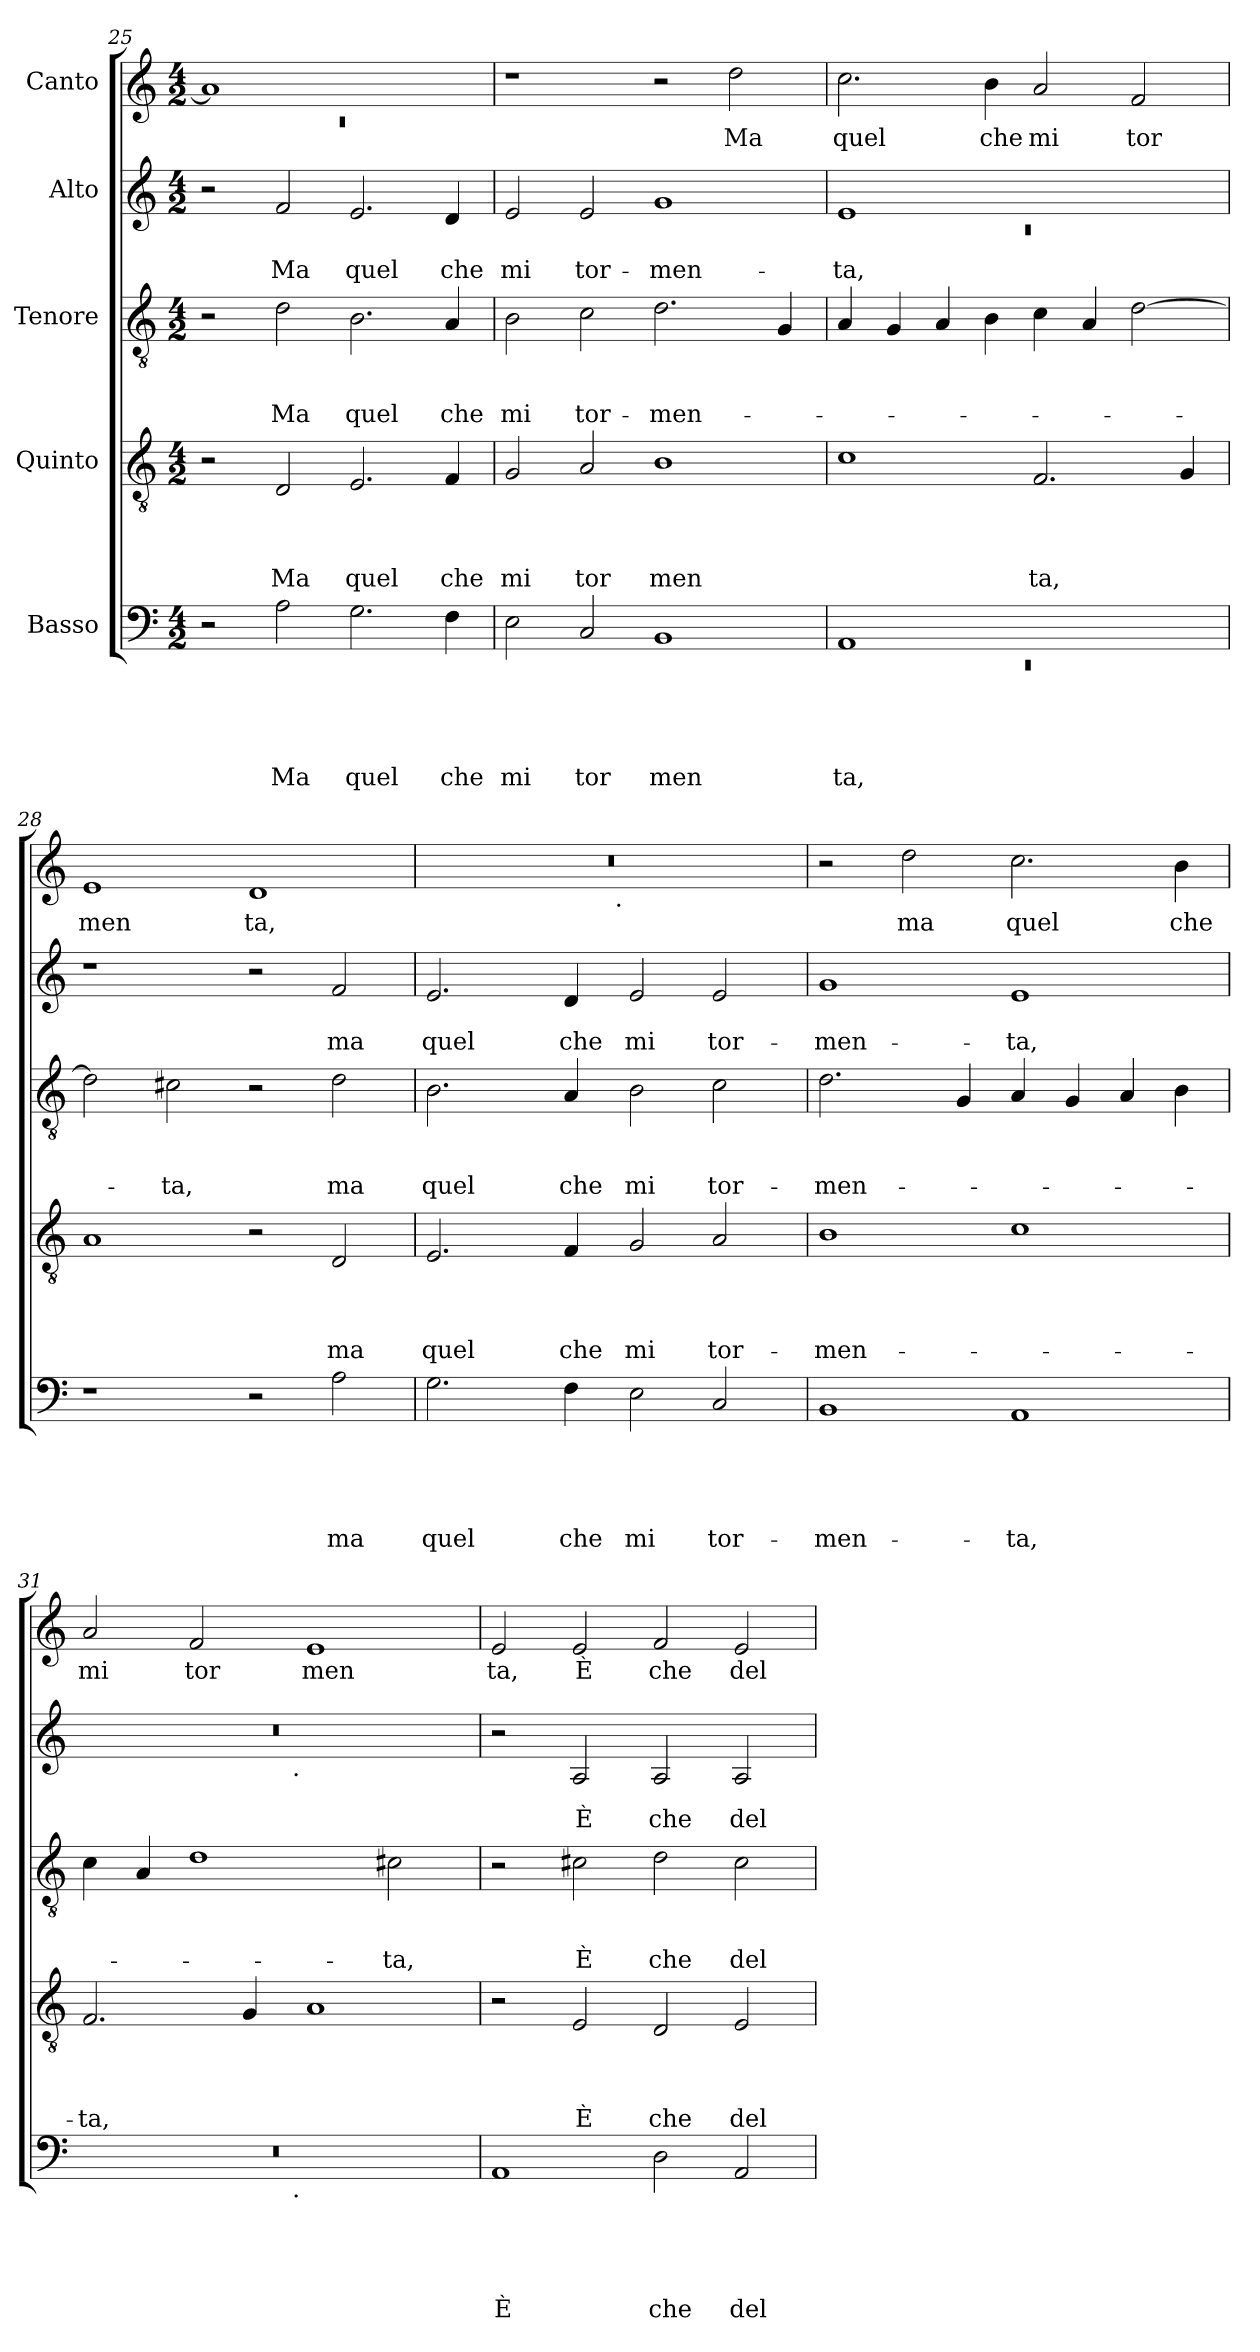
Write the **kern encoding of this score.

**kern	**text	**text	**text	**text	**text	**kern	**text	**text	**text	**text	**kern	**text	**text	**text	**kern	**text	**text	**kern	**text
*part5	*part5	*part5	*part5	*part5	*part5	*part4	*part4	*part4	*part4	*part4	*part3	*part3	*part3	*part3	*part2	*part2	*part2	*part1	*part1
*staff5	*staff5	*staff5	*staff5	*staff5	*staff5	*staff4	*staff4	*staff4	*staff4	*staff4	*staff3	*staff3	*staff3	*staff3	*staff2	*staff2	*staff2	*staff1	*staff1
*I"Basso	*	*	*	*	*	*I"Quinto	*	*	*	*	*I"Tenore	*	*	*	*I"Alto	*	*	*I"Canto	*
*clefF4	*	*	*	*	*	*clefGv2	*	*	*	*	*clefGv2	*	*	*	*clefG2	*	*	*clefG2	*
*k[]	*	*	*	*	*	*k[]	*	*	*	*	*k[]	*	*	*	*k[]	*	*	*k[]	*
*C:	*	*	*	*	*	*C:	*	*	*	*	*C:	*	*	*	*C:	*	*	*C:	*
*M4/2	*	*	*	*	*	*M4/2	*	*	*	*	*M4/2	*	*	*	*M4/2	*	*	*M4/2	*
=25	=25	=25	=25	=25	=25	=25	=25	=25	=25	=25	=25	=25	=25	=25	=25	=25	=25	=25	=25
*	*	*	*	*	*	*	*	*	*	*	*	*	*	*	*	*	*	*^	*
!	!	!	!	!	!	!	!	!	!	!	!	!	!	!	!	!	!	!	!LO:N:vis=1	!
2r	.	.	.	.	.	2r	.	.	.	.	2r	.	.	.	2r	.	.	1a]	0rc	.
!	!	!	!	!	!LO:LY:b	!	!	!	!	!LO:LY:b	!	!	!	!LO:LY:b	!	!	!LO:LY:b	!	!	!
2A\	.	.	.	.	Ma	2D/	.	.	.	Ma	2d\	.	.	Ma	2f/	.	Ma	.	.	.
!	!	!	!	!	!LO:LY:b	!	!	!	!	!LO:LY:b	!	!	!	!LO:LY:b	!	!	!LO:LY:b	!	!	!
2.G\	.	.	.	.	quel	2.E/	.	.	.	quel	2.B\	.	.	quel	2.e/	.	quel	1ryy	.	.
!	!	!	!	!	!LO:LY:b	!	!	!	!	!LO:LY:b	!	!	!	!LO:LY:b	!	!	!LO:LY:b	!	!	!
4F\	.	.	.	.	che	4F/	.	.	.	che	4A/	.	.	che	4d/	.	che	.	.	.
*	*	*	*	*	*	*	*	*	*	*	*	*	*	*	*	*	*	*v	*v	*
=26	=26	=26	=26	=26	=26	=26	=26	=26	=26	=26	=26	=26	=26	=26	=26	=26	=26	=26	=26
!	!	!	!	!	!LO:LY:b	!	!	!	!	!LO:LY:b	!	!	!	!LO:LY:b	!	!	!LO:LY:b	!	!
2E\	.	.	.	.	mi	2G/	.	.	.	mi	2B\	.	.	mi	2e/	.	mi	1r	.
!	!	!	!	!	!LO:LY:b	!	!	!	!	!LO:LY:b	!	!	!	!LO:LY:b	!	!	!LO:LY:b	!	!
2C/	.	.	.	.	tor	2A/	.	.	.	tor	2c\	.	.	tor-	2e/	.	tor-	.	.
!	!	!	!	!	!LO:LY:b	!	!	!	!	!LO:LY:b	!	!	!	!LO:LY:b	!	!	!LO:LY:b	!	!
1BB	.	.	.	.	men	1B	.	.	.	men	2.d\	.	.	-men-	1g	.	-men-	2r	.
!	!	!	!	!	!	!	!	!	!	!	!	!	!	!	!	!	!	!	!LO:LY:b
.	.	.	.	.	.	.	.	.	.	.	.	.	.	.	.	.	.	2dd\	Ma
.	.	.	.	.	.	.	.	.	.	.	4G/	.	.	.	.	.	.	.	.
!!LO:LB:g=z
=27	=27	=27	=27	=27	=27	=27	=27	=27	=27	=27	=27	=27	=27	=27	=27	=27	=27	=27	=27
*^	*	*	*	*	*	*	*	*	*	*	*	*	*	*	*^	*	*	*	*
!	!LO:N:vis=1	!	!	!	!	!LO:LY:b	!	!	!	!	!	!	!	!	!	!	!LO:N:vis=1	!	!LO:LY:b	!	!LO:LY:b
1AA	0rEE	.	.	.	.	ta,	1c	.	.	.	.	4A/	.	.	.	1e	0rc	.	-ta,	2.cc\	quel
.	.	.	.	.	.	.	.	.	.	.	.	4G/	.	.	.	.	.	.	.	.	.
.	.	.	.	.	.	.	.	.	.	.	.	4A/	.	.	.	.	.	.	.	.	.
!	!	!	!	!	!	!	!	!	!	!	!	!	!	!	!	!	!	!	!	!	!LO:LY:b
.	.	.	.	.	.	.	.	.	.	.	.	4B\	.	.	.	.	.	.	.	4b\	che
!	!	!	!	!	!	!	!	!	!	!	!LO:LY:b	!	!	!	!	!	!	!	!	!	!LO:LY:b
1ryy	.	.	.	.	.	.	2.F/	.	.	.	ta,	4c\	.	.	.	1ryy	.	.	.	2a/	mi
.	.	.	.	.	.	.	.	.	.	.	.	4A/	.	.	.	.	.	.	.	.	.
!	!	!	!	!	!	!	!	!	!	!	!	!	!	!	!	!	!	!	!	!	!LO:LY:b
.	.	.	.	.	.	.	.	.	.	.	.	[>2d\	.	.	.	.	.	.	.	2f/	tor
.	.	.	.	.	.	.	4G/	.	.	.	.	.	.	.	.	.	.	.	.	.	.
*v	*v	*	*	*	*	*	*	*	*	*	*	*	*	*	*	*v	*v	*	*	*	*
=28	=28	=28	=28	=28	=28	=28	=28	=28	=28	=28	=28	=28	=28	=28	=28	=28	=28	=28	=28
!	!	!	!	!	!	!	!	!	!	!	!	!	!	!	!	!	!	!	!LO:LY:b
1r	.	.	.	.	.	1A	.	.	.	.	2d\]	.	.	.	1r	.	.	1e	men
!	!	!	!	!	!	!	!	!	!	!	!	!	!	!LO:LY:b	!	!	!	!	!
.	.	.	.	.	.	.	.	.	.	.	2c#X\	.	.	-ta,	.	.	.	.	.
!	!	!	!	!	!	!	!	!	!	!	!	!	!	!	!	!	!	!	!LO:LY:b
2r	.	.	.	.	.	2r	.	.	.	.	2r	.	.	.	2r	.	.	1d	ta,
!	!	!	!	!	!LO:LY:b	!	!	!	!	!LO:LY:b	!	!	!	!LO:LY:b	!	!	!LO:LY:b	!	!
2A\	.	.	.	.	ma	2D/	.	.	.	ma	2d\	.	.	ma	2f/	.	ma	.	.
=29	=29	=29	=29	=29	=29	=29	=29	=29	=29	=29	=29	=29	=29	=29	=29	=29	=29	=29	=29
!	!	!	!	!	!LO:LY:b	!	!	!	!	!LO:LY:b	!	!	!	!LO:LY:b	!	!	!LO:LY:b	!	!
*	*	*	*	*	*	*	*	*	*	*	*	*	*	*	*	*	*	*^	*
2.G\	.	.	.	.	quel	2.E/	.	.	.	quel	2.B\	.	.	quel	2.e/	.	quel	0r	2ryy	.
.	.	.	.	.	.	.	.	.	.	.	.	.	.	.	.	.	.	.	4...ryy	.
!	!	!	!	!	!LO:LY:b	!	!	!	!	!LO:LY:b	!	!	!	!LO:LY:b	!	!	!LO:LY:b	!	!	!
4F\	.	.	.	.	che	4F/	.	.	.	che	4A/	.	.	che	4d/	.	che	.	.	.
!	!	!	!	!	!	!	!	!	!	!	!	!	!	!	!	!	!	!	!LO:TX:b:t=.	!
.	.	.	.	.	.	.	.	.	.	.	.	.	.	.	.	.	.	.	1ryy	.
!	!	!	!	!	!LO:LY:b	!	!	!	!	!LO:LY:b	!	!	!	!LO:LY:b	!	!	!LO:LY:b	!	!	!
2E\	.	.	.	.	mi	2G/	.	.	.	mi	2B\	.	.	mi	2e/	.	mi	.	.	.
!	!	!	!	!	!LO:LY:b	!	!	!	!	!LO:LY:b	!	!	!	!LO:LY:b	!	!	!LO:LY:b	!	!	!
2C/	.	.	.	.	tor-	2A/	.	.	.	tor-	2c\	.	.	tor-	2e/	.	tor-	.	.	.
.	.	.	.	.	.	.	.	.	.	.	.	.	.	.	.	.	.	.	32ryy	.
=30	=30	=30	=30	=30	=30	=30	=30	=30	=30	=30	=30	=30	=30	=30	=30	=30	=30	=30	=30	=30
!	!	!	!	!	!LO:LY:b	!	!	!	!	!LO:LY:b	!	!	!	!LO:LY:b	!	!	!LO:LY:b	!	!	!
*	*	*	*	*	*	*	*	*	*	*	*	*	*	*	*	*	*	*v	*v	*
1BB	.	.	.	.	-men-	1B	.	.	.	-men-	2.d\	.	.	-men-	1g	.	-men-	2r	.
!	!	!	!	!	!	!	!	!	!	!	!	!	!	!	!	!	!	!	!LO:LY:b
.	.	.	.	.	.	.	.	.	.	.	.	.	.	.	.	.	.	2dd\	ma
.	.	.	.	.	.	.	.	.	.	.	4G/	.	.	.	.	.	.	.	.
!	!	!	!	!	!LO:LY:b	!	!	!	!	!	!	!	!	!	!	!	!LO:LY:b	!	!LO:LY:b
1AA	.	.	.	.	-ta,	1c	.	.	.	.	4A/	.	.	.	1e	.	-ta,	2.cc\	quel
.	.	.	.	.	.	.	.	.	.	.	4G/	.	.	.	.	.	.	.	.
.	.	.	.	.	.	.	.	.	.	.	4A/	.	.	.	.	.	.	.	.
!	!	!	!	!	!	!	!	!	!	!	!	!	!	!	!	!	!	!	!LO:LY:b
.	.	.	.	.	.	.	.	.	.	.	4B\	.	.	.	.	.	.	4b\	che
=31	=31	=31	=31	=31	=31	=31	=31	=31	=31	=31	=31	=31	=31	=31	=31	=31	=31	=31	=31
!	!	!	!	!	!	!	!	!	!	!LO:LY:b	!	!	!	!	!	!	!	!	!LO:LY:b
*^	*	*	*	*	*	*	*	*	*	*	*	*	*	*	*^	*	*	*	*
0r	2ryy	.	.	.	.	.	2.F/	.	.	.	-ta,	4c\	.	.	.	0r	2ryy	.	.	2a/	mi
.	.	.	.	.	.	.	.	.	.	.	.	4A/	.	.	.	.	.	.	.	.	.
!	!	!	!	!	!	!	!	!	!	!	!	!	!	!	!	!	!	!	!	!	!LO:LY:b
.	4...ryy	.	.	.	.	.	.	.	.	.	.	1d	.	.	.	.	4...ryy	.	.	2f/	tor
.	.	.	.	.	.	.	4G/	.	.	.	.	.	.	.	.	.	.	.	.	.	.
!	!	!	!	!	!	!	!	!	!	!	!	!	!	!	!	!	!LO:TX:b:t=.	!	!	!	!
!	!LO:TX:b:t=.	!	!	!	!	!	!	!	!	!	!	!	!	!	!	!	!	!	!	!	!
.	1ryy	.	.	.	.	.	.	.	.	.	.	.	.	.	.	.	1ryy	.	.	.	.
!	!	!	!	!	!	!	!	!	!	!	!	!	!	!	!	!	!	!	!	!	!LO:LY:b
.	.	.	.	.	.	.	1A	.	.	.	.	.	.	.	.	.	.	.	.	1e	men
!	!	!	!	!	!	!	!	!	!	!	!	!	!	!	!LO:LY:b	!	!	!	!	!	!
.	.	.	.	.	.	.	.	.	.	.	.	2c#X\	.	.	-ta,	.	.	.	.	.	.
.	32ryy	.	.	.	.	.	.	.	.	.	.	.	.	.	.	.	32ryy	.	.	.	.
=32	=32	=32	=32	=32	=32	=32	=32	=32	=32	=32	=32	=32	=32	=32	=32	=32	=32	=32	=32	=32	=32
!	!	!	!	!	!	!LO:LY:b	!	!	!	!	!	!	!	!	!	!	!	!	!	!	!LO:LY:b
*v	*v	*	*	*	*	*	*	*	*	*	*	*	*	*	*	*v	*v	*	*	*	*
1AA	.	.	.	.	È	2r	.	.	.	.	2r	.	.	.	2r	.	.	2e/	ta,
!	!	!	!	!	!	!	!	!	!	!LO:LY:b	!	!	!	!LO:LY:b	!	!	!LO:LY:b	!	!LO:LY:b
.	.	.	.	.	.	2E/	.	.	.	È	2c#X\	.	.	È	2A/	.	È	2e/	È
!	!	!	!	!	!LO:LY:b	!	!	!	!	!LO:LY:b	!	!	!	!LO:LY:b	!	!	!LO:LY:b	!	!LO:LY:b
2D\	.	.	.	.	che	2D/	.	.	.	che	2d\	.	.	che	2A/	.	che	2f/	che
!	!	!	!	!	!LO:LY:b	!	!	!	!	!LO:LY:b	!	!	!	!LO:LY:b	!	!	!LO:LY:b	!	!LO:LY:b
2AA/	.	.	.	.	del	2E/	.	.	.	del	2c#\	.	.	del	2A/	.	del	2e/	del
=	=	=	=	=	=	=	=	=	=	=	=	=	=	=	=	=	=	=	=
*-	*-	*-	*-	*-	*-	*-	*-	*-	*-	*-	*-	*-	*-	*-	*-	*-	*-	*-	*-
